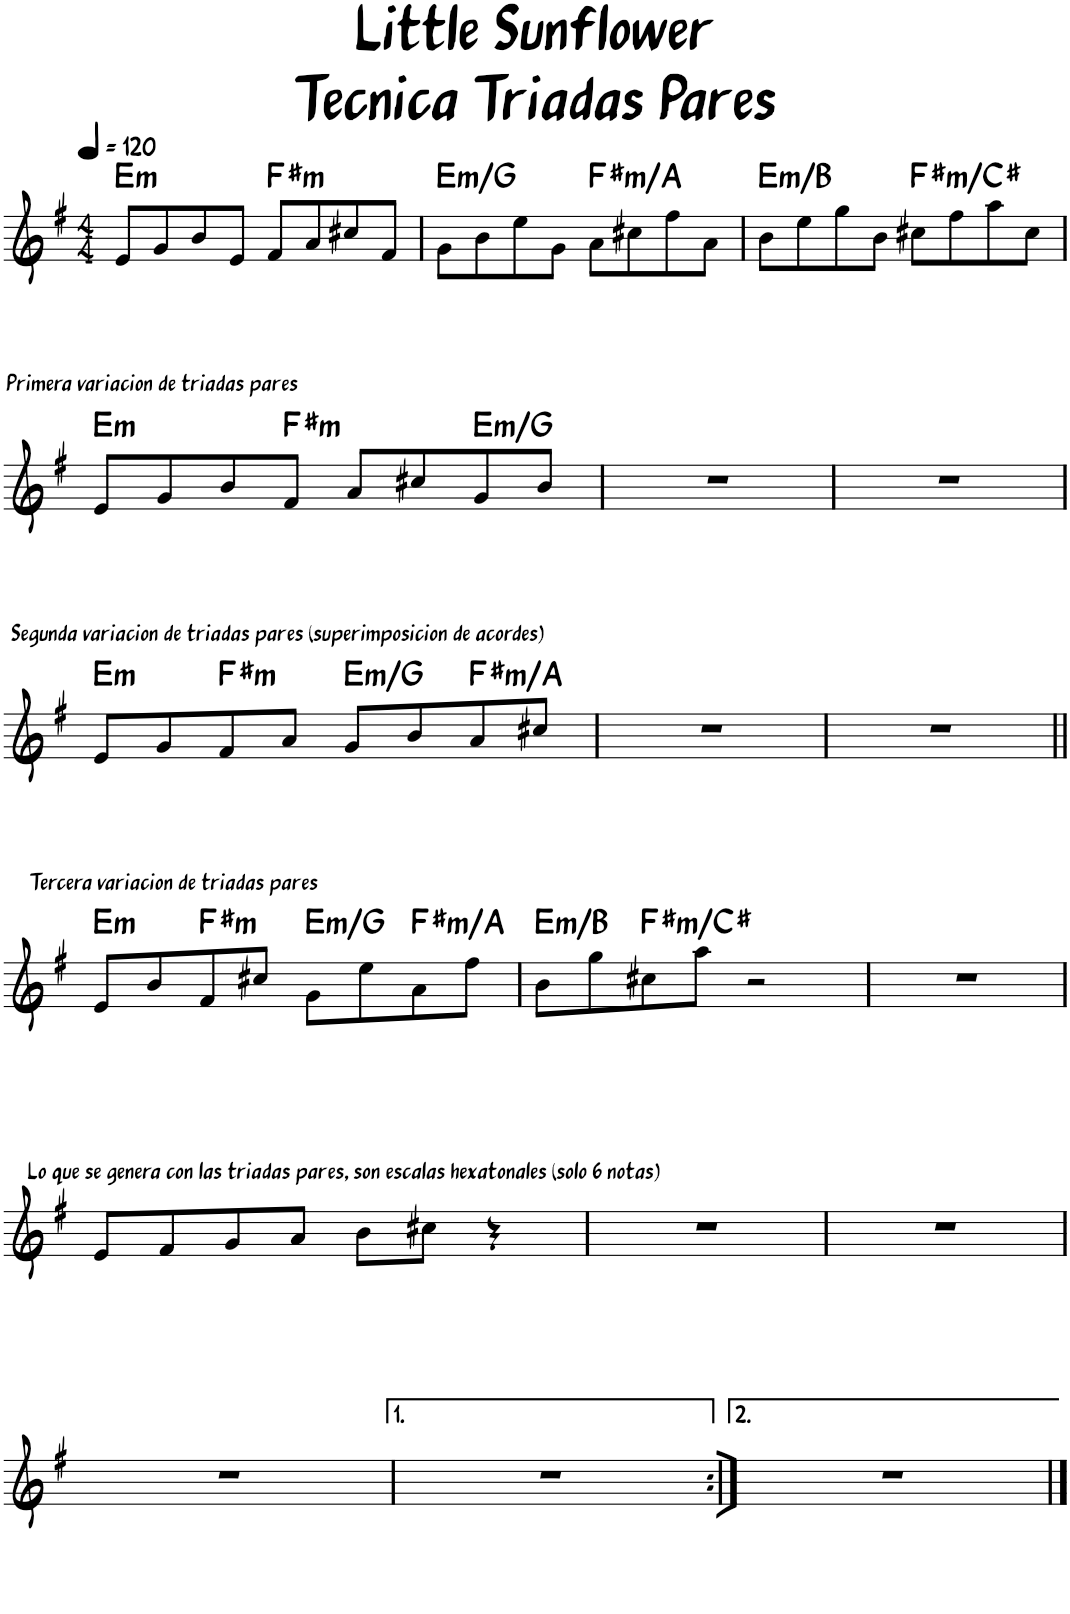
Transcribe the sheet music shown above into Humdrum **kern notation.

**kern	**harte
*part1	*part1
*staff1	*
*I"Tenor Saxophone	*
*I'T. Sax.	*
*clefG2	*
*Trd8c14	*
*k[f#]	*
*M4/4	*
*MM120	*
=1	=1
!	!LO:H:kt=m
8e/L	E:min
8g/	.
8b/	.
8e/J	.
!	!LO:H:kt=m
8f#/L	F#:min
8a/	.
8cc#X/	.
8f#/J	.
=2	=2
!	!LO:H:kt=m
8g\L	E:min/b3
8b\	.
8ee\	.
8g\J	.
!	!LO:H:kt=m
8a\L	F#:min/b3
8cc#X\	.
8ff#\	.
8a\J	.
=3	=3
!	!LO:H:kt=m
8b\L	E:min/5
8ee\	.
8gg\	.
8b\J	.
!	!LO:H:kt=m
8cc#X\L	F#:min/5
8ff#\	.
8aa\	.
8cc#\J	.
!!LO:LB:g=z
=4	=4
!LO:TX:a:t=Primera variacion de triadas pares	!LO:H:kt=m
8e/L	E:min
8g/	.
8b/	.
!	!LO:H:kt=m
8f#/J	F#:min
8a/L	.
8cc#X/	.
!	!LO:H:kt=m
8g/	E:min/b3
8b/J	.
=5	=5
1r	.
=6	=6
1r	.
!!LO:LB:g=z
=7	=7
!LO:TX:a:t=Segunda variacion de triadas pares (superimposicion de acordes)	!LO:H:kt=m
8e/L	E:min
8g/	.
!	!LO:H:kt=m
8f#/	F#:min
8a/J	.
!	!LO:H:kt=m
8g/L	E:min/b3
8b/	.
!	!LO:H:kt=m
8a/	F#:min/b3
8cc#X/J	.
=8	=8
1r	.
=9	=9
1r	.
!!LO:LB:g=z
=10||	=10||
!LO:TX:a:t=Tercera variacion de triadas pares	!LO:H:kt=m
8e/L	E:min
8b/	.
!	!LO:H:kt=m
8f#/	F#:min
8cc#X/J	.
!	!LO:H:kt=m
8g\L	E:min/b3
8ee\	.
!	!LO:H:kt=m
8a\	F#:min/b3
8ff#\J	.
=11	=11
!	!LO:H:kt=m
8b\L	E:min/5
8gg\	.
!	!LO:H:kt=m
8cc#X\	F#:min/5
8aa\J	.
2r	.
=12	=12
1r	.
!!LO:LB:g=z
=13	=13
!LO:TX:a:t=Lo que se genera con las triadas pares, son escalas hexatonales (solo 6 notas)	!
8e/L	.
8f#/	.
8g/	.
8a/J	.
8b\L	.
8cc#X\J	.
4r	.
=14	=14
1r	.
=15	=15
1r	.
!!LO:LB:g=z
=16	=16
1r	.
=17	=17
1r	.
=18:|!	=18:|!
1r	.
==	==
*-	*-
